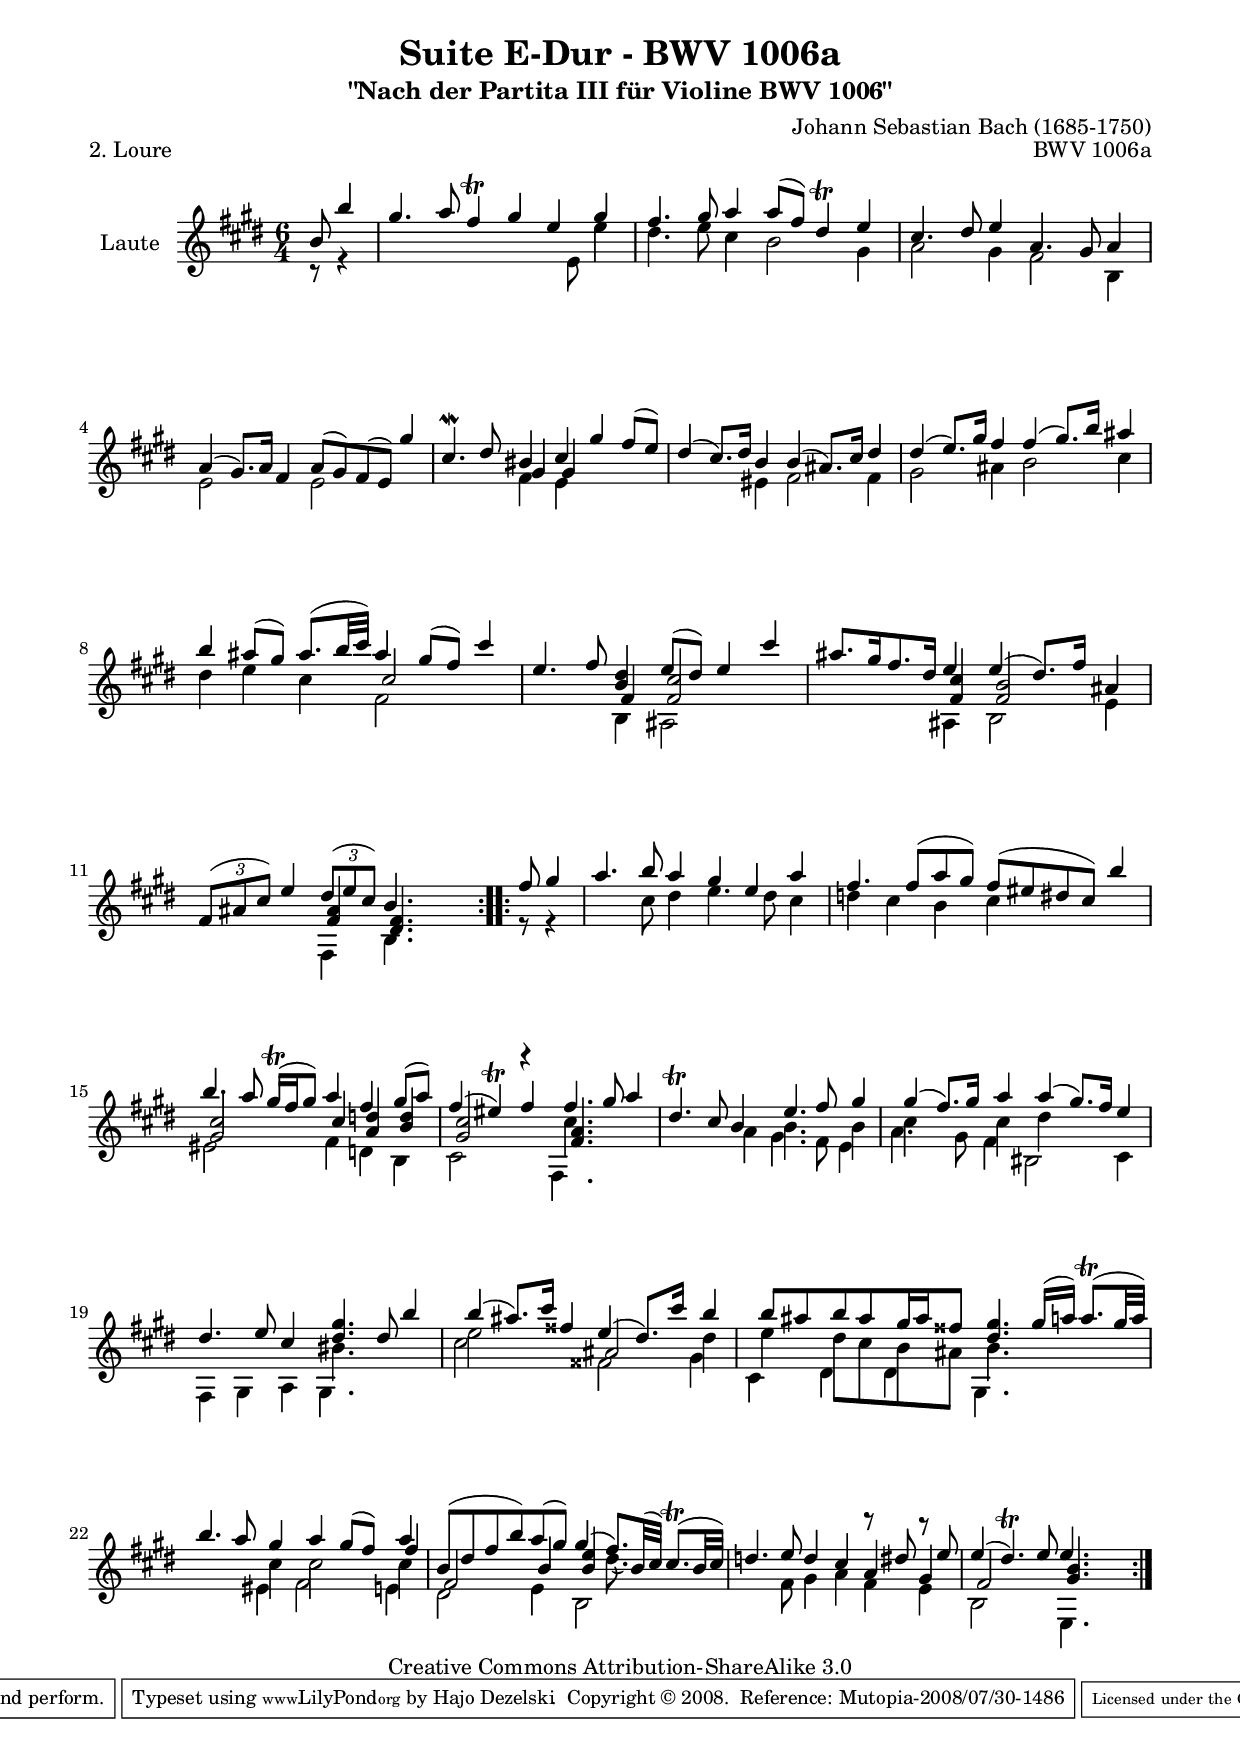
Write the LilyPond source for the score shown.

\version "2.11.48"

\paper {
    page-top-space = #0.0
    %indent = 0.0
    line-width = 18.0\cm
    ragged-bottom = ##f
    ragged-last-bottom = ##f
}

% #(set-default-paper-size "a4")

#(set-global-staff-size 19)

\header {
        title = "Suite E-Dur - BWV 1006a"
        subtitle = "\"Nach der Partita III für Violine BWV 1006\""
        piece = "2. Loure"
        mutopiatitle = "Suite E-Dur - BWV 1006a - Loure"
        composer = "Johann Sebastian Bach (1685-1750)"
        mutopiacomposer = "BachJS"
        opus = "BWV 1006a"
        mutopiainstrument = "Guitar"
	arrangement = "Hajo Dezelski"
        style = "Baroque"
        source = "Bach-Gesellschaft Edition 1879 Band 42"
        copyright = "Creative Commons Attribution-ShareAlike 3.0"
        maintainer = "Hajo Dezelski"
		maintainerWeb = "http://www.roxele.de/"
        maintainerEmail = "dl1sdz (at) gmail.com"
	
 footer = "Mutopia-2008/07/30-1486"
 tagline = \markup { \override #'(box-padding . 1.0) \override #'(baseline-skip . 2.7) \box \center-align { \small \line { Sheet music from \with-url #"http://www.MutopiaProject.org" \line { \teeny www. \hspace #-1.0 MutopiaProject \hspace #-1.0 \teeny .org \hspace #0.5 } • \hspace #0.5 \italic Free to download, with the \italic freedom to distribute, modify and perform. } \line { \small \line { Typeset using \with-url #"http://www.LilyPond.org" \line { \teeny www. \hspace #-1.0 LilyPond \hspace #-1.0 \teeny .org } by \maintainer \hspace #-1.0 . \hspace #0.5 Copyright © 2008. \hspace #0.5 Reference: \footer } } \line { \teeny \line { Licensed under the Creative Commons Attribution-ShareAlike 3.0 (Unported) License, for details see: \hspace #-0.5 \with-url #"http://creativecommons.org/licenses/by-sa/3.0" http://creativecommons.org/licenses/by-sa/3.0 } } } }
}

melodyOne = \relative b' {
	\repeat volta 2 { % begin repeat
	   \partial 4.  b8  b'4 | % 1
	   gis4. a8 fis4 \trill gis4 e4 gis | % 2
	   fis4. gis8 a4 a8 [ (fis) ] dis4 \trill e | % 3
	   cis4. dis8 e4  s2. | % 4
	   s1 s4 gis4 | % 5
	   cis,4.-\mordent dis8 bis4 cis4 gis' fis8 [ (e) ] | % 6
	   dis4 (cis8.) [ dis16 ] b4 b (ais8.) [ cis16 ] dis4 | % 7
	   dis4 (e8.) [ gis16 ] fis4 fis (gis8.) [ b16 ] ais4 | % 8
	   b4 ais8 [ (gis8)] ais8. [(b32 cis) ] ais4 gis8 [ (fis) ] cis'4 | % 9
	   e,4. fis8 <b, dis>4 e8 [ (dis8) ] e4 cis'4 | % 10
	   ais8. [ gis16 fis8. dis16] e4 e (dis8.) [ fis16 ] ais,4 | % 11
	   \times 2/3 { fis8 [ ( ais cis) ] } e4 
	   \times 2/3 { dis8 [ (e cis) ] }
	   b4. s4. | % 12
	} % end repeat
	
	\repeat volta 2 { % begin repeat
		\partial 4. fis'8 gis4 | % 13
		a4. b8 a4 gis e4 a | % 14
		fis4. fis8 [ (a gis) ] fis [ (eis dis cis) ] b'4 | % 15
		b4. a8 gis16 \trill [(fis gis8) ] a4 fis gis8 [ (a) ] | % 16
		fis4 (eis) \trill fis fis4. gis8 a4 | % 17
		dis,4. \trill cis8 b4 e4. fis8 gis4 | % 18
		gis4 (fis8.) [ gis16 ] a4 a4 (gis8.) [ fis16 ] e4 | % 19
		dis4. e8 cis4 <dis gis>4. dis8 b'4 | % 20
		b4 (ais8.) [ cis16 ] fisis,4 e4 (dis8.) [ cis'16 ] b4 | % 21
		b8 [ais b ais gis16 ais fisis8 ] <dis gis>4. gis16 [ (a16)] a8. \trill [(gis32 a) ] | % 22
		b4. a8 gis4 a4 gis8 [ (fis) ] a4 | % 23
		b,8 [ ( dis fis b) a  (gis)] gis4 (fis8.) [ b,32 (cis) ] cis8. \trill [( b32 cis )] | % 24
		d4. e8 d4 cis4 r8 dis8 r8 e8 | % 25 
		e4 (dis4.) \trill e8 e4. s4. | % 26 

	} % end repeat
    
}

melodyTwo =  \relative b {
	\repeat volta 2 { % begin repeat
		\partial 4. s4. | % 1
		s1*6/4*11 | %  12
	} % end repeat
	

 	\repeat volta 2 { % begin repeat
		\partial 4. s4. | % 13
		 s1*6/4*2 | % 15
		 s1*6/4 | % 16
		 s2 s4 cis'4. s4. | % 17
		 s2. b4. s8 b4  | % 18
		 cis4 s4 cis4 dis4 s2 | % 19
		 s2. bis4. s4. | % 20
		 e2 s4 s4 s4 dis4 | % 21
		 e4 dis8 [ cis b ais ] b4. s4. | % 22
		 s2 cis4 cis2 cis4 | % 23
		 s1 ( dis8.) s16 s4| % 24
		 s1*6/4*2 | % 26


	} % end repeat

}

melodyThree =  \relative a' {
	\repeat volta 2 { % begin repeat
		\partial 4. s4. | % 1
		s1*6/4 | % 2
		s1*6/4  | % 3
		s2. a4. gis8 a4 | % 4
		a4 (gis8.) [ a16 ] fis4 a8 [ (gis) fis (e)] s4| % 5
		s2 gis4 gis4 s2  | % 6
		s1*6/4  | % 7
		s1*6/4  | % 8
		s2. cis2 s4   | % 9
		s2 fis,4 <fis cis'>2 s4   | % 10
		s2 <fis cis'>4 <fis b>2 s4   | % 11
		s2 <fis ais>4 <dis fis>4.  s4.  | % 12
	} % end repeat
	

 	\repeat volta 2 { % begin repeat
		\partial 4. s4. | % 13
		 s1*6/4*2 | % 15
		 <gis cis>2 s4 cis4 <a d>4 <b d>4| % 16
		 <gis cis>2 r4 <fis a>4. s4. | % 17
		 s1*6/4*3 | % 20
		 s2 s4 ais2 s4 | % 21
		 s1*6/4 | % 22
		 s1 s4 fis'4 | % 23
		 fis,2 b4 <b e>4 s2 | % 24
		 s1 a4 gis | % 25
		 fis2 s4 <gis b>4. s4. | % 26


	} % end repeat

}

melodyFour =  \relative e' {
	\repeat volta 2 { % begin repeat
		\partial 4. r8 r4 | % 1
		s2. s4 s8 e8 e'4 | % 2
		dis4. e8 cis4 b2 gis4 | % 3
		a2 gis4 fis2 b,4 | % 4
		e2 s4 e2 s4 | % 5
		s2 fis4 e4 s2 | % 6
		s2 eis4 fis2 fis4 | % 7
		gis2 ais4 b2 cis4 | % 8
		dis4 e cis fis,2 s4 | % 9
		s2 b,4 ais2 s4 | % 10
		s2 ais4 b2 e4 | % 11
		s2 fis,4 b4. s4. | % 12
	} % end repeat
	

 	\repeat volta 2 { % begin repeat
		\partial 4. r8 r4 | % 13
		s4. cis'8 dis4 e4. dis8 cis4 | % 14
		d4 cis b cis s2 | % 15
		eis,2 s4 fis4 d b | % 16
		cis2 s4 fis,4. s4. | % 17
		s2 a'4 gis4. fis8 e4 | % 18
		a4. gis8 fis4 bis,2 cis4  | % 19
		fis,4 gis a gis4. s4. | % 20
		cis'2 s4 fisis,2  gis4 | % 21
		cis,4 dis dis4 gis,4. s4. | % 22
		s2 eis'4 fis2 e4 | % 23
		dis2 e4 b2 s4 | % 24
		s4. fis'8 gis4  a fis e | % 25
		b2 s4 e,4. s4. | % 26 


	} % end repeat

}

melody = << \melodyOne \\ \melodyTwo \\ \melodyThree  \\ \melodyFour >>


% The score definition

\score {
	\context Staff << 
        \set Staff.instrumentName = "Laute"
	\set Staff.midiInstrument = "acoustic guitar (nylon)"
        { \clef treble \key e \major \time 6/4 \melody  }
    >>
	\layout { }
 	 \midi { }
}
